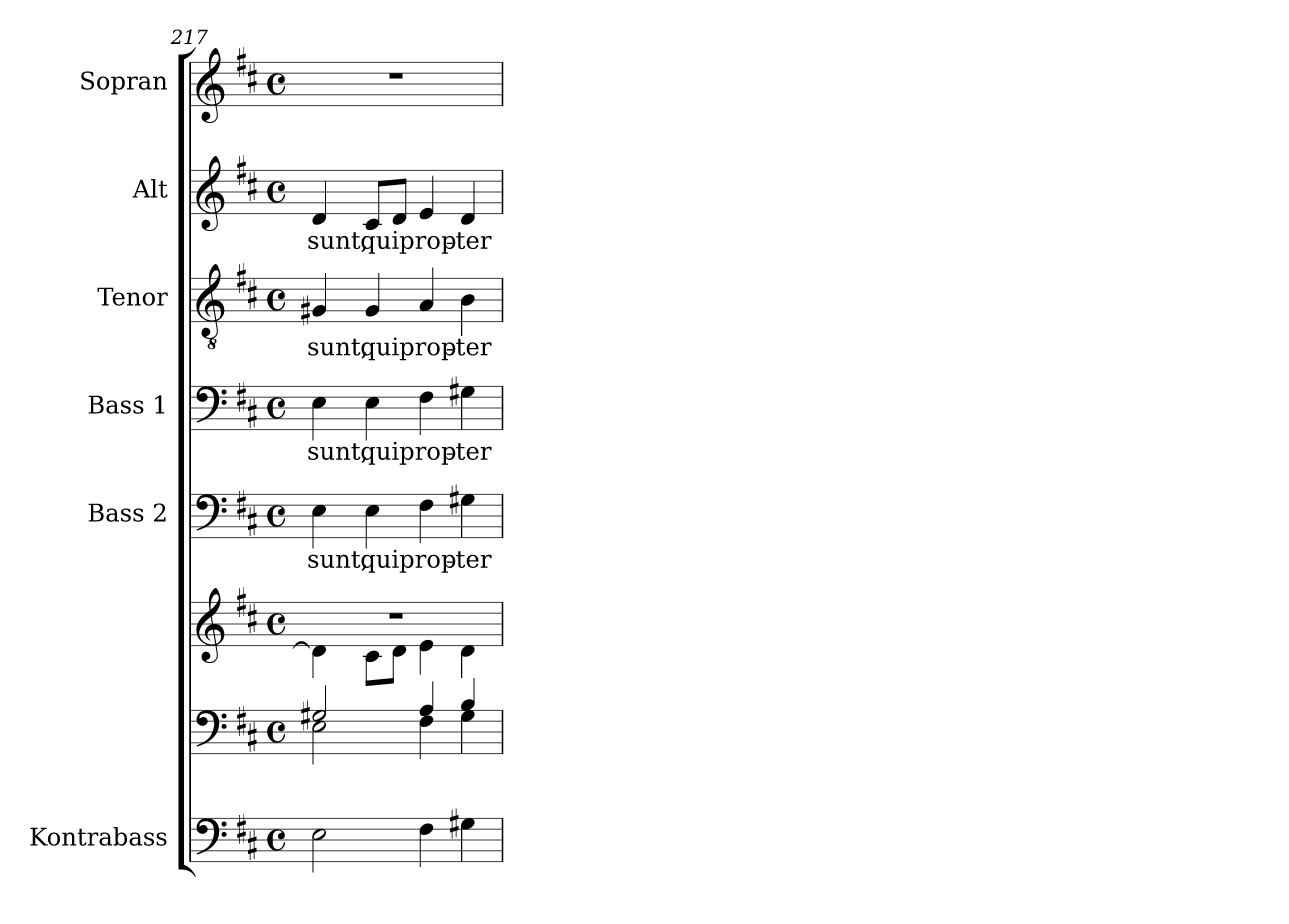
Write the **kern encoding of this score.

**kern	**kern	**kern	**kern	**text	**kern	**text	**kern	**text	**kern	**text	**kern
*part7	*part6	*part6	*part5	*part5	*part4	*part4	*part3	*part3	*part2	*part2	*part1
*staff8	*staff7	*staff6	*staff5	*staff5	*staff4	*staff4	*staff3	*staff3	*staff2	*staff2	*staff1
*I"Kontrabass	*	*	*I"Bass 2	*	*I"Bass 1	*	*I"Tenor	*	*I"Alt	*	*I"Sopran
*I'Kb.	*	*	*I'B. 2	*	*I'B. 1	*	*I'T.	*	*I'A.	*	*I'S.
*clefF4	*clefF4	*clefG2	*clefF4	*	*clefF4	*	*clefGv2	*	*clefG2	*	*clefG2
*ITrd7c12	*	*	*	*	*	*	*	*	*	*	*
*k[f#c#]	*k[f#c#]	*k[f#c#]	*k[f#c#]	*	*k[f#c#]	*	*k[f#c#]	*	*k[f#c#]	*	*k[f#c#]
*D:	*D:	*D:	*D:	*	*D:	*	*D:	*	*D:	*	*D:
*M4/4	*M4/4	*M4/4	*M4/4	*	*M4/4	*	*M4/4	*	*M4/4	*	*M4/4
*met(c)	*met(c)	*met(c)	*met(c)	*	*met(c)	*	*met(c)	*	*met(c)	*	*met(c)
=217	=217	=217	=217	=217	=217	=217	=217	=217	=217	=217	=217
*	*^	*^	*	*	*	*	*	*	*	*	*
!	!	!	!	!	!	!LO:LY:b	!	!LO:LY:b	!	!LO:LY:b	!	!LO:LY:b	!
2EE\	2G#X/	2E\	1r	4d\]	4E\	sunt,	4E\	sunt,	4G#X/	sunt,	4d/	sunt,	1r
!	!	!	!	!	!	!LO:LY:b	!	!LO:LY:b	!	!LO:LY:b	!	!LO:LY:b	!
.	.	.	.	8c#\L	4E\	qui	4E\	qui	4G#/	qui	8c#/L	qui	.
.	.	.	.	8d\J	.	.	.	.	.	.	8d/J	.	.
!	!	!	!	!	!	!LO:LY:b	!	!LO:LY:b	!	!LO:LY:b	!	!LO:LY:b	!
4FF#\	4A/	4F#\	.	4e\	4F#\	prop-	4F#\	prop-	4A/	prop-	4e/	prop-	.
!	!	!	!	!	!	!LO:LY:b	!	!LO:LY:b	!	!LO:LY:b	!	!LO:LY:b	!
4GG#X\	4B/	4G#\	.	4d\	4G#X\	-ter	4G#X\	-ter	4B\	-ter	4d/	-ter	.
*	*v	*v	*	*	*	*	*	*	*	*	*	*	*
*	*	*v	*v	*	*	*	*	*	*	*	*	*
=	=	=	=	=	=	=	=	=	=	=	=
*-	*-	*-	*-	*-	*-	*-	*-	*-	*-	*-	*-
